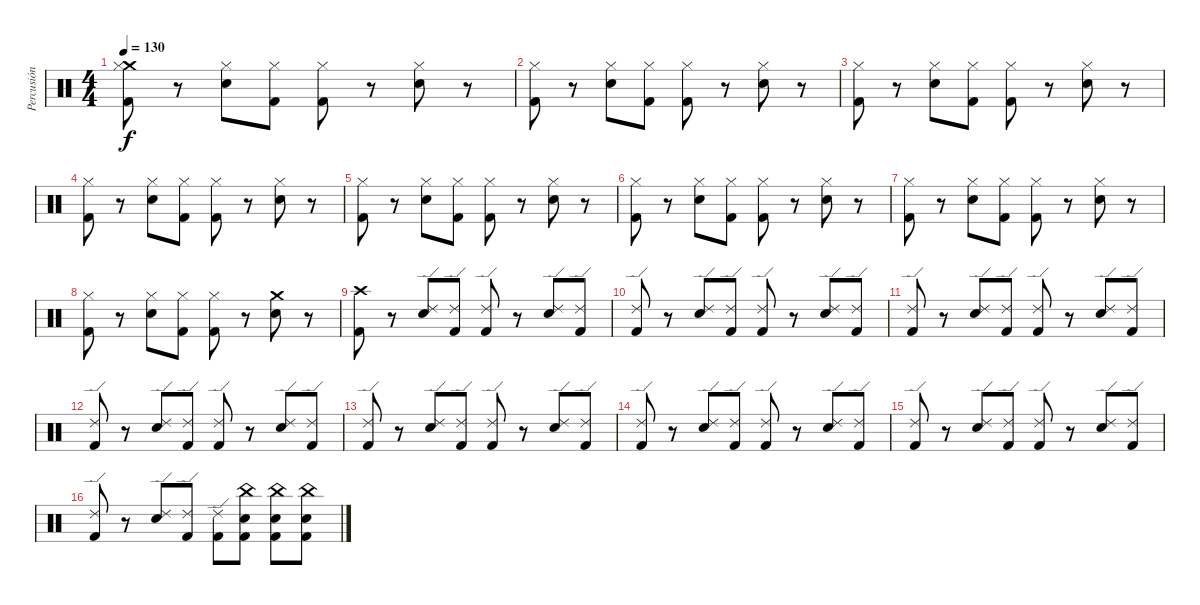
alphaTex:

\track ("Percusión" "Percusión") {instrument percussion}
\staff {score}
\articulation defaults
\ts (4 4)
\tempo 130
\clef neutral
\ks c
("Kick (hit) 2" "Crash medium (hit)" "Hi-Hat (closed)").8{dy f} r.8 ("Snare (hit) 2" "Hi-Hat (closed)").8 ("Kick (hit) 2" "Hi-Hat (closed)").8 ("Kick (hit) 2" "Hi-Hat (closed)").8 r.8 ("Snare (hit) 2" "Hi-Hat (closed)").8 r.8 |
("Kick (hit) 2" "Hi-Hat (closed)").8 r.8 ("Snare (hit) 2" "Hi-Hat (closed)").8 ("Kick (hit) 2" "Hi-Hat (closed)").8 ("Kick (hit) 2" "Hi-Hat (closed)").8 r.8 ("Snare (hit) 2" "Hi-Hat (closed)").8 r.8 |
("Kick (hit) 2" "Hi-Hat (closed)").8 r.8 ("Snare (hit) 2" "Hi-Hat (closed)").8 ("Kick (hit) 2" "Hi-Hat (closed)").8 ("Kick (hit) 2" "Hi-Hat (closed)").8 r.8 ("Snare (hit) 2" "Hi-Hat (closed)").8 r.8 |
("Kick (hit) 2" "Hi-Hat (closed)").8 r.8 ("Snare (hit) 2" "Hi-Hat (closed)").8 ("Kick (hit) 2" "Hi-Hat (closed)").8 ("Kick (hit) 2" "Hi-Hat (closed)").8 r.8 ("Snare (hit) 2" "Hi-Hat (closed)").8 r.8 |
("Kick (hit) 2" "Hi-Hat (closed)").8 r.8 ("Snare (hit) 2" "Hi-Hat (closed)").8 ("Kick (hit) 2" "Hi-Hat (closed)").8 ("Kick (hit) 2" "Hi-Hat (closed)").8 r.8 ("Snare (hit) 2" "Hi-Hat (closed)").8 r.8 |
("Kick (hit) 2" "Hi-Hat (closed)").8 r.8 ("Snare (hit) 2" "Hi-Hat (closed)").8 ("Kick (hit) 2" "Hi-Hat (closed)").8 ("Kick (hit) 2" "Hi-Hat (closed)").8 r.8 ("Snare (hit) 2" "Hi-Hat (closed)").8 r.8 |
("Kick (hit) 2" "Hi-Hat (closed)").8 r.8 ("Snare (hit) 2" "Hi-Hat (closed)").8 ("Kick (hit) 2" "Hi-Hat (closed)").8 ("Kick (hit) 2" "Hi-Hat (closed)").8 r.8 ("Snare (hit) 2" "Hi-Hat (closed)").8 r.8 |
("Kick (hit) 2" "Hi-Hat (closed)").8 r.8 ("Snare (hit) 2" "Hi-Hat (closed)").8 ("Kick (hit) 2" "Hi-Hat (closed)").8 ("Kick (hit) 2" "Hi-Hat (closed)").8 r.8 ("Snare (hit) 2" "Crash medium (hit)").8 r.8 |
("Kick (hit) 2" "Crash high (hit)").8 r.8 ("Snare (hit) 2" "Ride (edge) 2").8 ("Kick (hit) 2" "Ride (edge) 2").8 ("Kick (hit) 2" "Ride (edge) 2").8 r.8 ("Snare (hit) 2" "Ride (edge) 2").8 ("Kick (hit) 2" "Ride (edge) 2").8 |
("Kick (hit) 2" "Ride (edge) 2").8 r.8 ("Snare (hit) 2" "Ride (edge) 2").8 ("Kick (hit) 2" "Ride (edge) 2").8 ("Kick (hit) 2" "Ride (edge) 2").8 r.8 ("Snare (hit) 2" "Ride (edge) 2").8 ("Kick (hit) 2" "Ride (edge) 2").8 |
("Kick (hit) 2" "Ride (edge) 2").8 r.8 ("Snare (hit) 2" "Ride (edge) 2").8 ("Kick (hit) 2" "Ride (edge) 2").8 ("Kick (hit) 2" "Ride (edge) 2").8 r.8 ("Snare (hit) 2" "Ride (edge) 2").8 ("Kick (hit) 2" "Ride (edge) 2").8 |
("Kick (hit) 2" "Ride (edge) 2").8 r.8 ("Snare (hit) 2" "Ride (edge) 2").8 ("Kick (hit) 2" "Ride (edge) 2").8 ("Kick (hit) 2" "Ride (edge) 2").8 r.8 ("Snare (hit) 2" "Ride (edge) 2").8 ("Kick (hit) 2" "Ride (edge) 2").8 |
("Kick (hit) 2" "Ride (edge) 2").8 r.8 ("Snare (hit) 2" "Ride (edge) 2").8 ("Kick (hit) 2" "Ride (edge) 2").8 ("Kick (hit) 2" "Ride (edge) 2").8 r.8 ("Snare (hit) 2" "Ride (edge) 2").8 ("Kick (hit) 2" "Ride (edge) 2").8 |
("Kick (hit) 2" "Ride (edge) 2").8 r.8 ("Snare (hit) 2" "Ride (edge) 2").8 ("Kick (hit) 2" "Ride (edge) 2").8 ("Kick (hit) 2" "Ride (edge) 2").8 r.8 ("Snare (hit) 2" "Ride (edge) 2").8 ("Kick (hit) 2" "Ride (edge) 2").8 |
("Kick (hit) 2" "Ride (edge) 2").8 r.8 ("Snare (hit) 2" "Ride (edge) 2").8 ("Kick (hit) 2" "Ride (edge) 2").8 ("Kick (hit) 2" "Ride (edge) 2").8 r.8 ("Snare (hit) 2" "Ride (edge) 2").8 ("Kick (hit) 2" "Ride (edge) 2").8 |
("Kick (hit) 2" "Ride (edge) 2").8 r.8 ("Snare (hit) 2" "Ride (edge) 2").8 ("Kick (hit) 2" "Ride (edge) 2").8 ("Kick (hit) 2" "Ride (edge) 2").8 ("Kick (hit) 2" "Snare (hit) 2" "China (hit)").8 ("Kick (hit) 2" "Snare (hit) 2" "China (hit)").8 ("Kick (hit) 2" "Snare (hit) 2" "China (hit)").8
